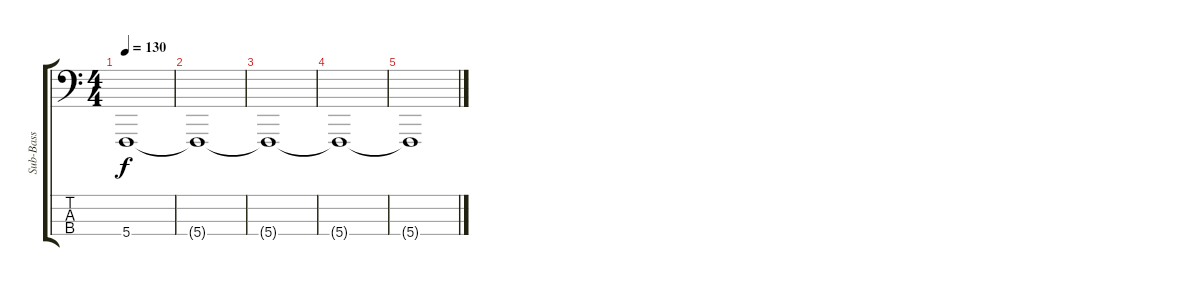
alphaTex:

\track ("Sub-Bass" "Sub-Bass") {instrument lead2sawtooth}
\staff {score tabs}
\tuning (Eb2 Bb1 F1 C1) {hide}
\ts (4 4)
\tempo 130
\clef f4
\ks c
5.4{t}.1{dy f} |
5.4{t}.1 |
5.4{t}.1 |
5.4{t}.1 |
5.4{t}.1
